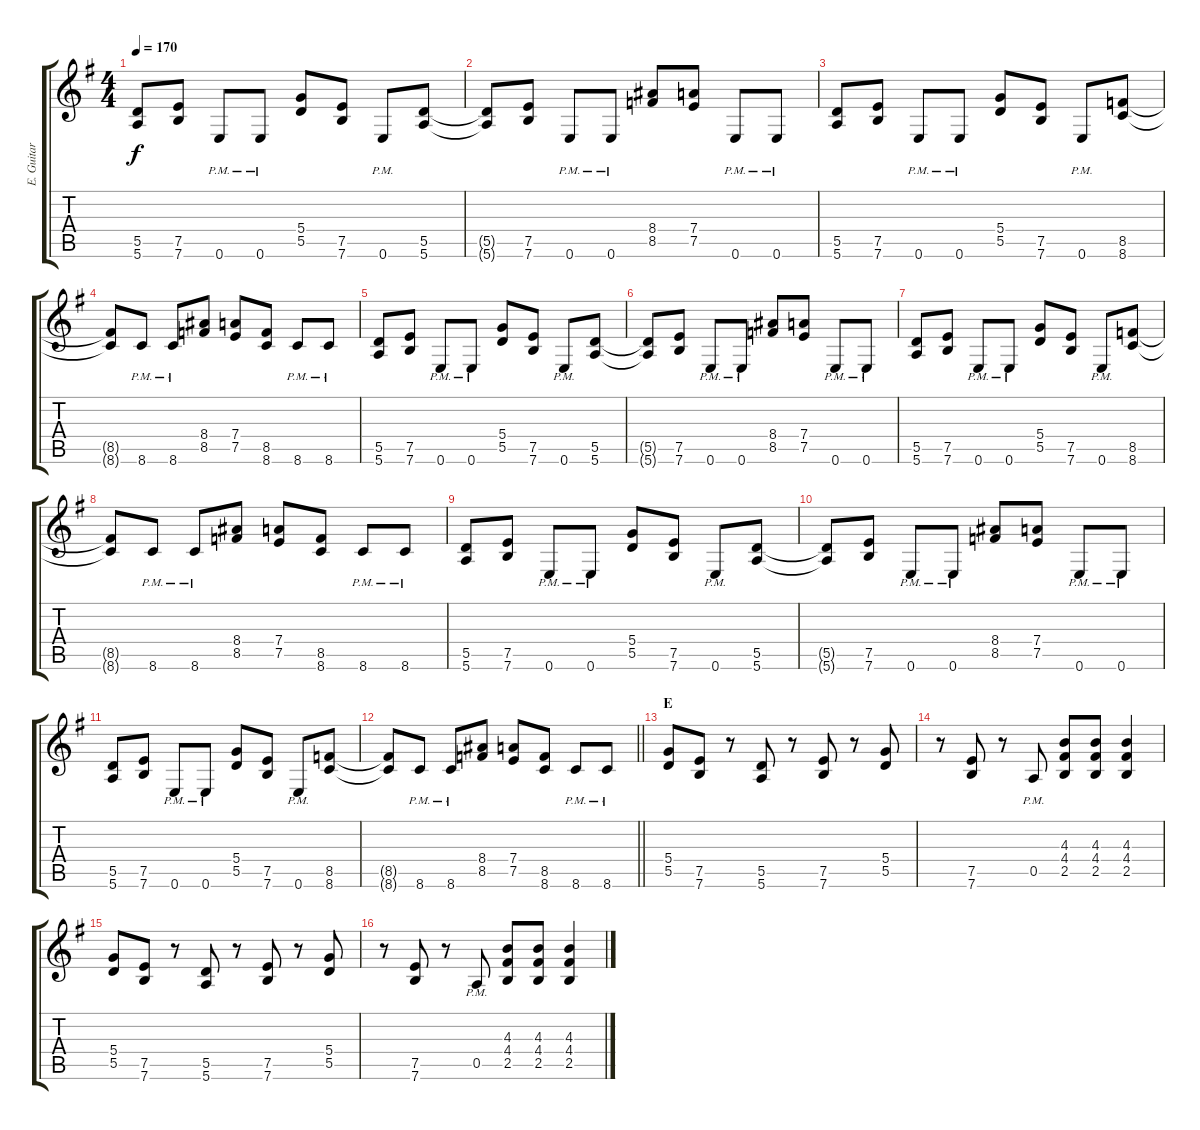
\track ("E. Guitar II" "E. Guitar ") {instrument overdrivenguitar}
\staff {score tabs}
\tuning (E4 B3 G3 D3 A2 E2) {hide}
\ts (4 4)
\tempo 170
\clef g2
\ks g
(5.5 5.6).8{dy f} (7.5 7.6).8 0.6{pm}.8 0.6{pm}.8 (5.4 5.5).8 (7.5 7.6).8 0.6{pm}.8 (5.5 5.6).8 |
(5.5{t} 5.6{t}).8 (7.5 7.6).8 0.6{pm}.8 0.6{pm}.8 (8.4 8.5).8 (7.4 7.5).8 0.6{pm}.8 0.6{pm}.8 |
(5.5 5.6).8 (7.5 7.6).8 0.6{pm}.8 0.6{pm}.8 (5.4 5.5).8 (7.5 7.6).8 0.6{pm}.8 (8.5 8.6).8 |
(8.5{t} 8.6{t}).8 8.6{pm}.8 8.6{pm}.8 (8.4 8.5).8 (7.4 7.5).8 (8.5 8.6).8 8.6{pm}.8 8.6{pm}.8 |
(5.5 5.6).8 (7.5 7.6).8 0.6{pm}.8 0.6{pm}.8 (5.4 5.5).8 (7.5 7.6).8 0.6{pm}.8 (5.5 5.6).8 |
(5.5{t} 5.6{t}).8 (7.5 7.6).8 0.6{pm}.8 0.6{pm}.8 (8.4 8.5).8 (7.4 7.5).8 0.6{pm}.8 0.6{pm}.8 |
(5.5 5.6).8 (7.5 7.6).8 0.6{pm}.8 0.6{pm}.8 (5.4 5.5).8 (7.5 7.6).8 0.6{pm}.8 (8.5 8.6).8 |
(8.5{t} 8.6{t}).8 8.6{pm}.8 8.6{pm}.8 (8.4 8.5).8 (7.4 7.5).8 (8.5 8.6).8 8.6{pm}.8 8.6{pm}.8 |
(5.5 5.6).8 (7.5 7.6).8 0.6{pm}.8 0.6{pm}.8 (5.4 5.5).8 (7.5 7.6).8 0.6{pm}.8 (5.5 5.6).8 |
(5.5{t} 5.6{t}).8 (7.5 7.6).8 0.6{pm}.8 0.6{pm}.8 (8.4 8.5).8 (7.4 7.5).8 0.6{pm}.8 0.6{pm}.8 |
(5.5 5.6).8 (7.5 7.6).8 0.6{pm}.8 0.6{pm}.8 (5.4 5.5).8 (7.5 7.6).8 0.6{pm}.8 (8.5 8.6).8 |
\barLineRight lightlight
(8.5{t} 8.6{t}).8 8.6{pm}.8 8.6{pm}.8 (8.4 8.5).8 (7.4 7.5).8 (8.5 8.6).8 8.6{pm}.8 8.6{pm}.8 |
\section ("" "E")
(5.4 5.5).8 (7.5 7.6).8 r.8 (5.5 5.6).8 r.8 (7.5 7.6).8 r.8 (5.4 5.5).8 |
r.8 (7.5 7.6).8 r.8 0.5{pm}.8 (4.3 4.4 2.5).8 (4.3 4.4 2.5).8 (4.3 4.4 2.5).4 |
(5.4 5.5).8 (7.5 7.6).8 r.8 (5.5 5.6).8 r.8 (7.5 7.6).8 r.8 (5.4 5.5).8 |
r.8 (7.5 7.6).8 r.8 0.5{pm}.8 (4.3 4.4 2.5).8 (4.3 4.4 2.5).8 (4.3 4.4 2.5).4
